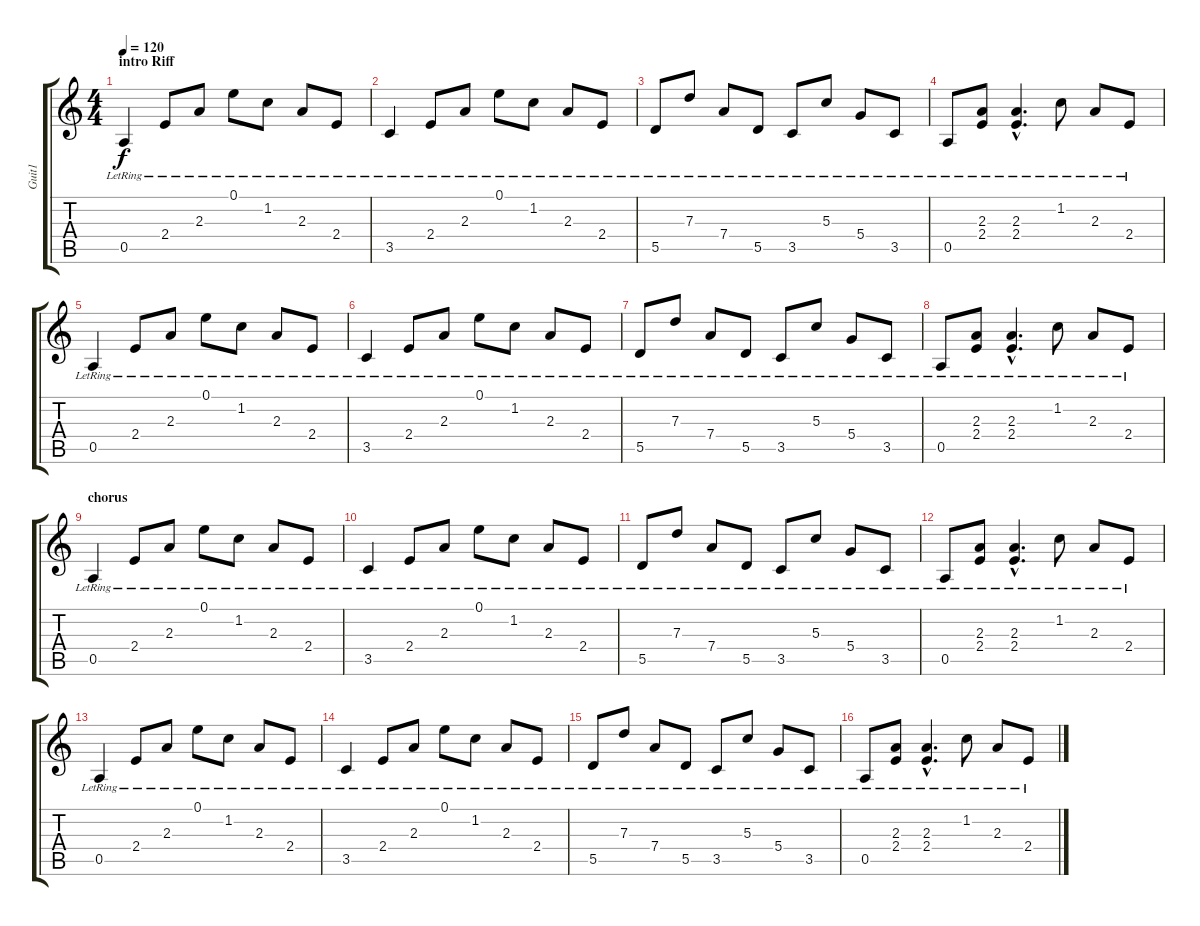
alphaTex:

\track ("Guit1" "Guit1") {instrument acousticguitarsteel}
\staff {score tabs}
\tuning (E4 B3 G3 D3 A2 E2) {hide}
\ts (4 4)
\section ("" "intro Riff")
\tempo 120
\clef g2
\ks c
0.5{lr}.4{dy f} 2.4{lr}.8 2.3{lr}.8 0.1{lr}.8 1.2{lr}.8 2.3{lr}.8 2.4{lr}.8 |
3.5{lr}.4 2.4{lr}.8 2.3{lr}.8 0.1{lr}.8 1.2{lr}.8 2.3{lr}.8 2.4{lr}.8 |
5.5{lr}.8 7.3{lr}.8 7.4{lr}.8 5.5{lr}.8 3.5{lr}.8 5.3{lr}.8 5.4{lr}.8 3.5{lr}.8 |
0.5{lr}.8 (2.3{lr} 2.4{lr}).8 (2.3{hac lr} 2.4{hac lr}).4{d} 1.2{lr}.8 2.3{lr}.8 2.4{lr}.8 |
0.5{lr}.4 2.4{lr}.8 2.3{lr}.8 0.1{lr}.8 1.2{lr}.8 2.3{lr}.8 2.4{lr}.8 |
3.5{lr}.4 2.4{lr}.8 2.3{lr}.8 0.1{lr}.8 1.2{lr}.8 2.3{lr}.8 2.4{lr}.8 |
5.5{lr}.8 7.3{lr}.8 7.4{lr}.8 5.5{lr}.8 3.5{lr}.8 5.3{lr}.8 5.4{lr}.8 3.5{lr}.8 |
0.5{lr}.8 (2.3{lr} 2.4{lr}).8 (2.3{hac lr} 2.4{hac lr}).4{d} 1.2{lr}.8 2.3{lr}.8 2.4{lr}.8 |
\section ("" "chorus")
0.5{lr}.4 2.4{lr}.8 2.3{lr}.8 0.1{lr}.8 1.2{lr}.8 2.3{lr}.8 2.4{lr}.8 |
3.5{lr}.4 2.4{lr}.8 2.3{lr}.8 0.1{lr}.8 1.2{lr}.8 2.3{lr}.8 2.4{lr}.8 |
5.5{lr}.8 7.3{lr}.8 7.4{lr}.8 5.5{lr}.8 3.5{lr}.8 5.3{lr}.8 5.4{lr}.8 3.5{lr}.8 |
0.5{lr}.8 (2.3{lr} 2.4{lr}).8 (2.3{hac lr} 2.4{hac lr}).4{d} 1.2{lr}.8 2.3{lr}.8 2.4{lr}.8 |
0.5{lr}.4 2.4{lr}.8 2.3{lr}.8 0.1{lr}.8 1.2{lr}.8 2.3{lr}.8 2.4{lr}.8 |
3.5{lr}.4 2.4{lr}.8 2.3{lr}.8 0.1{lr}.8 1.2{lr}.8 2.3{lr}.8 2.4{lr}.8 |
5.5{lr}.8 7.3{lr}.8 7.4{lr}.8 5.5{lr}.8 3.5{lr}.8 5.3{lr}.8 5.4{lr}.8 3.5{lr}.8 |
0.5{lr}.8 (2.3{lr} 2.4{lr}).8 (2.3{hac lr} 2.4{hac lr}).4{d} 1.2{lr}.8 2.3{lr}.8 2.4{lr}.8
